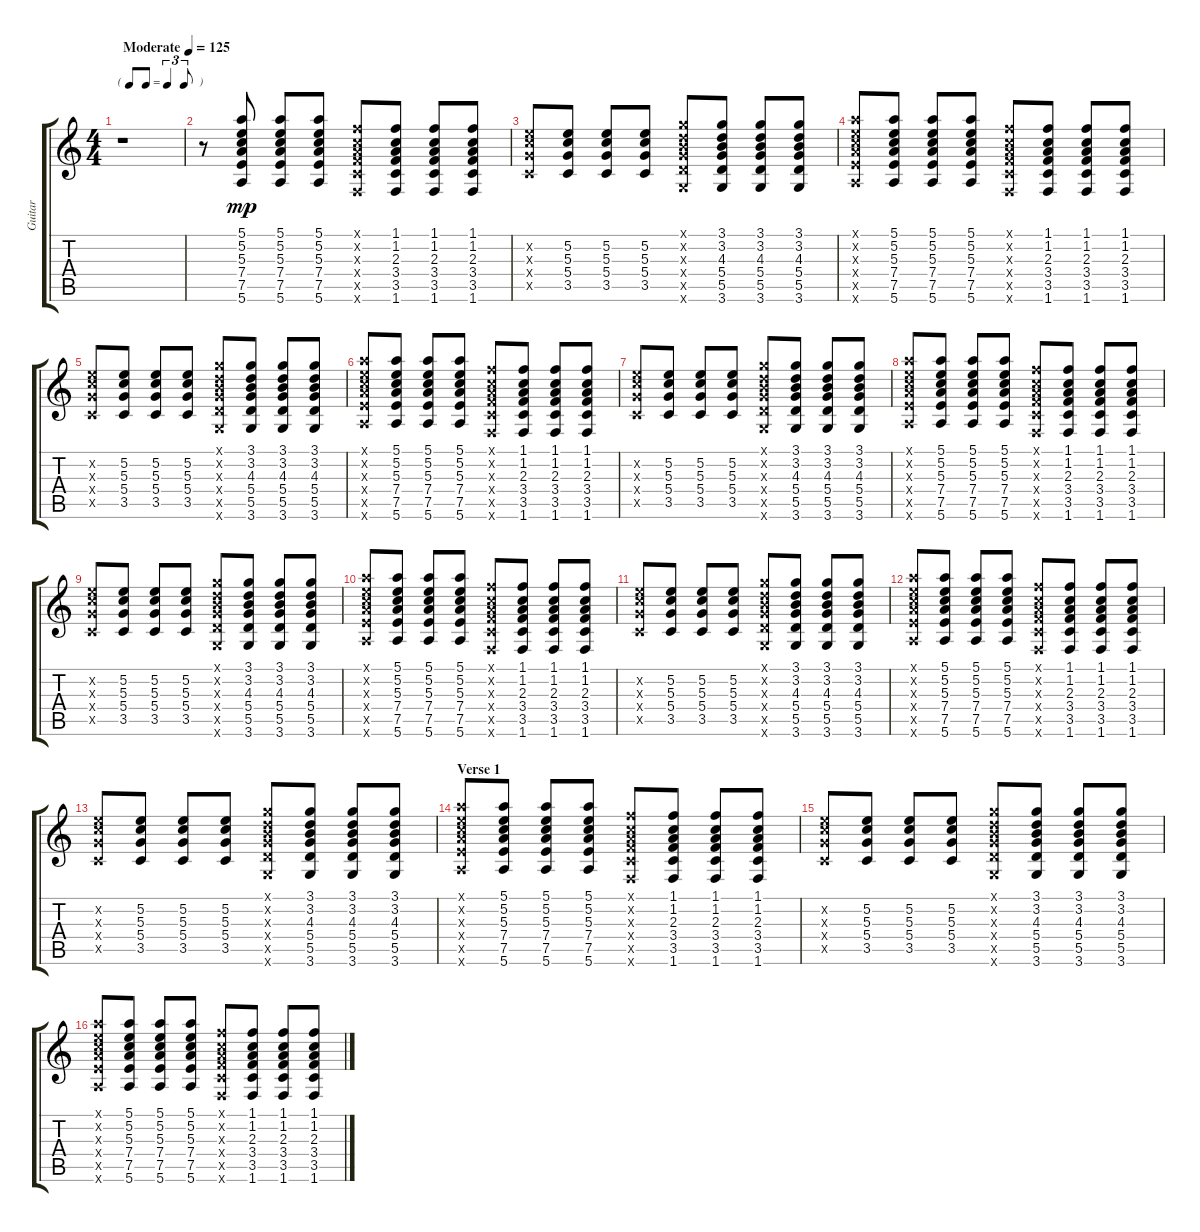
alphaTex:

\track ("Guitar" "Guitar") {instrument electricguitarclean}
\staff {score tabs}
\tuning (E4 B3 G3 D3 A2 E2) {hide}
\ts (4 4)
\tf triplet8th
\tempo (125 "Moderate")
\clef g2
\ks c
r.1{dy mp instrument electricguitarclean} |
r.8 (5.1 5.2 5.3 7.4 7.5 5.6).8 (5.1 5.2 5.3 7.4 7.5 5.6).8 (5.1 5.2 5.3 7.4 7.5 5.6).8 (1.1{x} 1.2{x} 2.3{x} 3.4{x} 3.5{x} 1.6{x}).8 (1.1 1.2 2.3 3.4 3.5 1.6).8 (1.1 1.2 2.3 3.4 3.5 1.6).8 (1.1 1.2 2.3 3.4 3.5 1.6).8 |
(5.2{x} 5.3{x} 5.4{x} 3.5{x}).8 (5.2 5.3 5.4 3.5).8 (5.2 5.3 5.4 3.5).8 (5.2 5.3 5.4 3.5).8 (3.1{x} 3.2{x} 4.3{x} 5.4{x} 5.5{x} 3.6{x}).8 (3.1 3.2 4.3 5.4 5.5 3.6).8 (3.1 3.2 4.3 5.4 5.5 3.6).8 (3.1 3.2 4.3 5.4 5.5 3.6).8 |
(5.1{x} 5.2{x} 5.3{x} 7.4{x} 7.5{x} 5.6{x}).8 (5.1 5.2 5.3 7.4 7.5 5.6).8 (5.1 5.2 5.3 7.4 7.5 5.6).8 (5.1 5.2 5.3 7.4 7.5 5.6).8 (1.1{x} 1.2{x} 2.3{x} 3.4{x} 3.5{x} 1.6{x}).8 (1.1 1.2 2.3 3.4 3.5 1.6).8 (1.1 1.2 2.3 3.4 3.5 1.6).8 (1.1 1.2 2.3 3.4 3.5 1.6).8 |
(5.2{x} 5.3{x} 5.4{x} 3.5{x}).8 (5.2 5.3 5.4 3.5).8 (5.2 5.3 5.4 3.5).8 (5.2 5.3 5.4 3.5).8 (3.1{x} 3.2{x} 4.3{x} 5.4{x} 5.5{x} 3.6{x}).8 (3.1 3.2 4.3 5.4 5.5 3.6).8 (3.1 3.2 4.3 5.4 5.5 3.6).8 (3.1 3.2 4.3 5.4 5.5 3.6).8 |
(5.1{x} 5.2{x} 5.3{x} 7.4{x} 7.5{x} 5.6{x}).8 (5.1 5.2 5.3 7.4 7.5 5.6).8 (5.1 5.2 5.3 7.4 7.5 5.6).8 (5.1 5.2 5.3 7.4 7.5 5.6).8 (1.1{x} 1.2{x} 2.3{x} 3.4{x} 3.5{x} 1.6{x}).8 (1.1 1.2 2.3 3.4 3.5 1.6).8 (1.1 1.2 2.3 3.4 3.5 1.6).8 (1.1 1.2 2.3 3.4 3.5 1.6).8 |
(5.2{x} 5.3{x} 5.4{x} 3.5{x}).8 (5.2 5.3 5.4 3.5).8 (5.2 5.3 5.4 3.5).8 (5.2 5.3 5.4 3.5).8 (3.1{x} 3.2{x} 4.3{x} 5.4{x} 5.5{x} 3.6{x}).8 (3.1 3.2 4.3 5.4 5.5 3.6).8 (3.1 3.2 4.3 5.4 5.5 3.6).8 (3.1 3.2 4.3 5.4 5.5 3.6).8 |
(5.1{x} 5.2{x} 5.3{x} 7.4{x} 7.5{x} 5.6{x}).8 (5.1 5.2 5.3 7.4 7.5 5.6).8 (5.1 5.2 5.3 7.4 7.5 5.6).8 (5.1 5.2 5.3 7.4 7.5 5.6).8 (1.1{x} 1.2{x} 2.3{x} 3.4{x} 3.5{x} 1.6{x}).8 (1.1 1.2 2.3 3.4 3.5 1.6).8 (1.1 1.2 2.3 3.4 3.5 1.6).8 (1.1 1.2 2.3 3.4 3.5 1.6).8 |
(5.2{x} 5.3{x} 5.4{x} 3.5{x}).8 (5.2 5.3 5.4 3.5).8 (5.2 5.3 5.4 3.5).8 (5.2 5.3 5.4 3.5).8 (3.1{x} 3.2{x} 4.3{x} 5.4{x} 5.5{x} 3.6{x}).8 (3.1 3.2 4.3 5.4 5.5 3.6).8 (3.1 3.2 4.3 5.4 5.5 3.6).8 (3.1 3.2 4.3 5.4 5.5 3.6).8 |
(5.1{x} 5.2{x} 5.3{x} 7.4{x} 7.5{x} 5.6{x}).8 (5.1 5.2 5.3 7.4 7.5 5.6).8 (5.1 5.2 5.3 7.4 7.5 5.6).8 (5.1 5.2 5.3 7.4 7.5 5.6).8 (1.1{x} 1.2{x} 2.3{x} 3.4{x} 3.5{x} 1.6{x}).8 (1.1 1.2 2.3 3.4 3.5 1.6).8 (1.1 1.2 2.3 3.4 3.5 1.6).8 (1.1 1.2 2.3 3.4 3.5 1.6).8 |
(5.2{x} 5.3{x} 5.4{x} 3.5{x}).8 (5.2 5.3 5.4 3.5).8 (5.2 5.3 5.4 3.5).8 (5.2 5.3 5.4 3.5).8 (3.1{x} 3.2{x} 4.3{x} 5.4{x} 5.5{x} 3.6{x}).8 (3.1 3.2 4.3 5.4 5.5 3.6).8 (3.1 3.2 4.3 5.4 5.5 3.6).8 (3.1 3.2 4.3 5.4 5.5 3.6).8 |
(5.1{x} 5.2{x} 5.3{x} 7.4{x} 7.5{x} 5.6{x}).8 (5.1 5.2 5.3 7.4 7.5 5.6).8 (5.1 5.2 5.3 7.4 7.5 5.6).8 (5.1 5.2 5.3 7.4 7.5 5.6).8 (1.1{x} 1.2{x} 2.3{x} 3.4{x} 3.5{x} 1.6{x}).8 (1.1 1.2 2.3 3.4 3.5 1.6).8 (1.1 1.2 2.3 3.4 3.5 1.6).8 (1.1 1.2 2.3 3.4 3.5 1.6).8 |
(5.2{x} 5.3{x} 5.4{x} 3.5{x}).8 (5.2 5.3 5.4 3.5).8 (5.2 5.3 5.4 3.5).8 (5.2 5.3 5.4 3.5).8 (3.1{x} 3.2{x} 4.3{x} 5.4{x} 5.5{x} 3.6{x}).8 (3.1 3.2 4.3 5.4 5.5 3.6).8 (3.1 3.2 4.3 5.4 5.5 3.6).8 (3.1 3.2 4.3 5.4 5.5 3.6).8 |
\section ("" "Verse 1")
(5.1{x} 5.2{x} 5.3{x} 7.4{x} 7.5{x} 5.6{x}).8 (5.1 5.2 5.3 7.4 7.5 5.6).8 (5.1 5.2 5.3 7.4 7.5 5.6).8 (5.1 5.2 5.3 7.4 7.5 5.6).8 (1.1{x} 1.2{x} 2.3{x} 3.4{x} 3.5{x} 1.6{x}).8 (1.1 1.2 2.3 3.4 3.5 1.6).8 (1.1 1.2 2.3 3.4 3.5 1.6).8 (1.1 1.2 2.3 3.4 3.5 1.6).8 |
(5.2{x} 5.3{x} 5.4{x} 3.5{x}).8 (5.2 5.3 5.4 3.5).8 (5.2 5.3 5.4 3.5).8 (5.2 5.3 5.4 3.5).8 (3.1{x} 3.2{x} 4.3{x} 5.4{x} 5.5{x} 3.6{x}).8 (3.1 3.2 4.3 5.4 5.5 3.6).8 (3.1 3.2 4.3 5.4 5.5 3.6).8 (3.1 3.2 4.3 5.4 5.5 3.6).8 |
(5.1{x} 5.2{x} 5.3{x} 7.4{x} 7.5{x} 5.6{x}).8 (5.1 5.2 5.3 7.4 7.5 5.6).8 (5.1 5.2 5.3 7.4 7.5 5.6).8 (5.1 5.2 5.3 7.4 7.5 5.6).8 (1.1{x} 1.2{x} 2.3{x} 3.4{x} 3.5{x} 1.6{x}).8 (1.1 1.2 2.3 3.4 3.5 1.6).8 (1.1 1.2 2.3 3.4 3.5 1.6).8 (1.1 1.2 2.3 3.4 3.5 1.6).8
